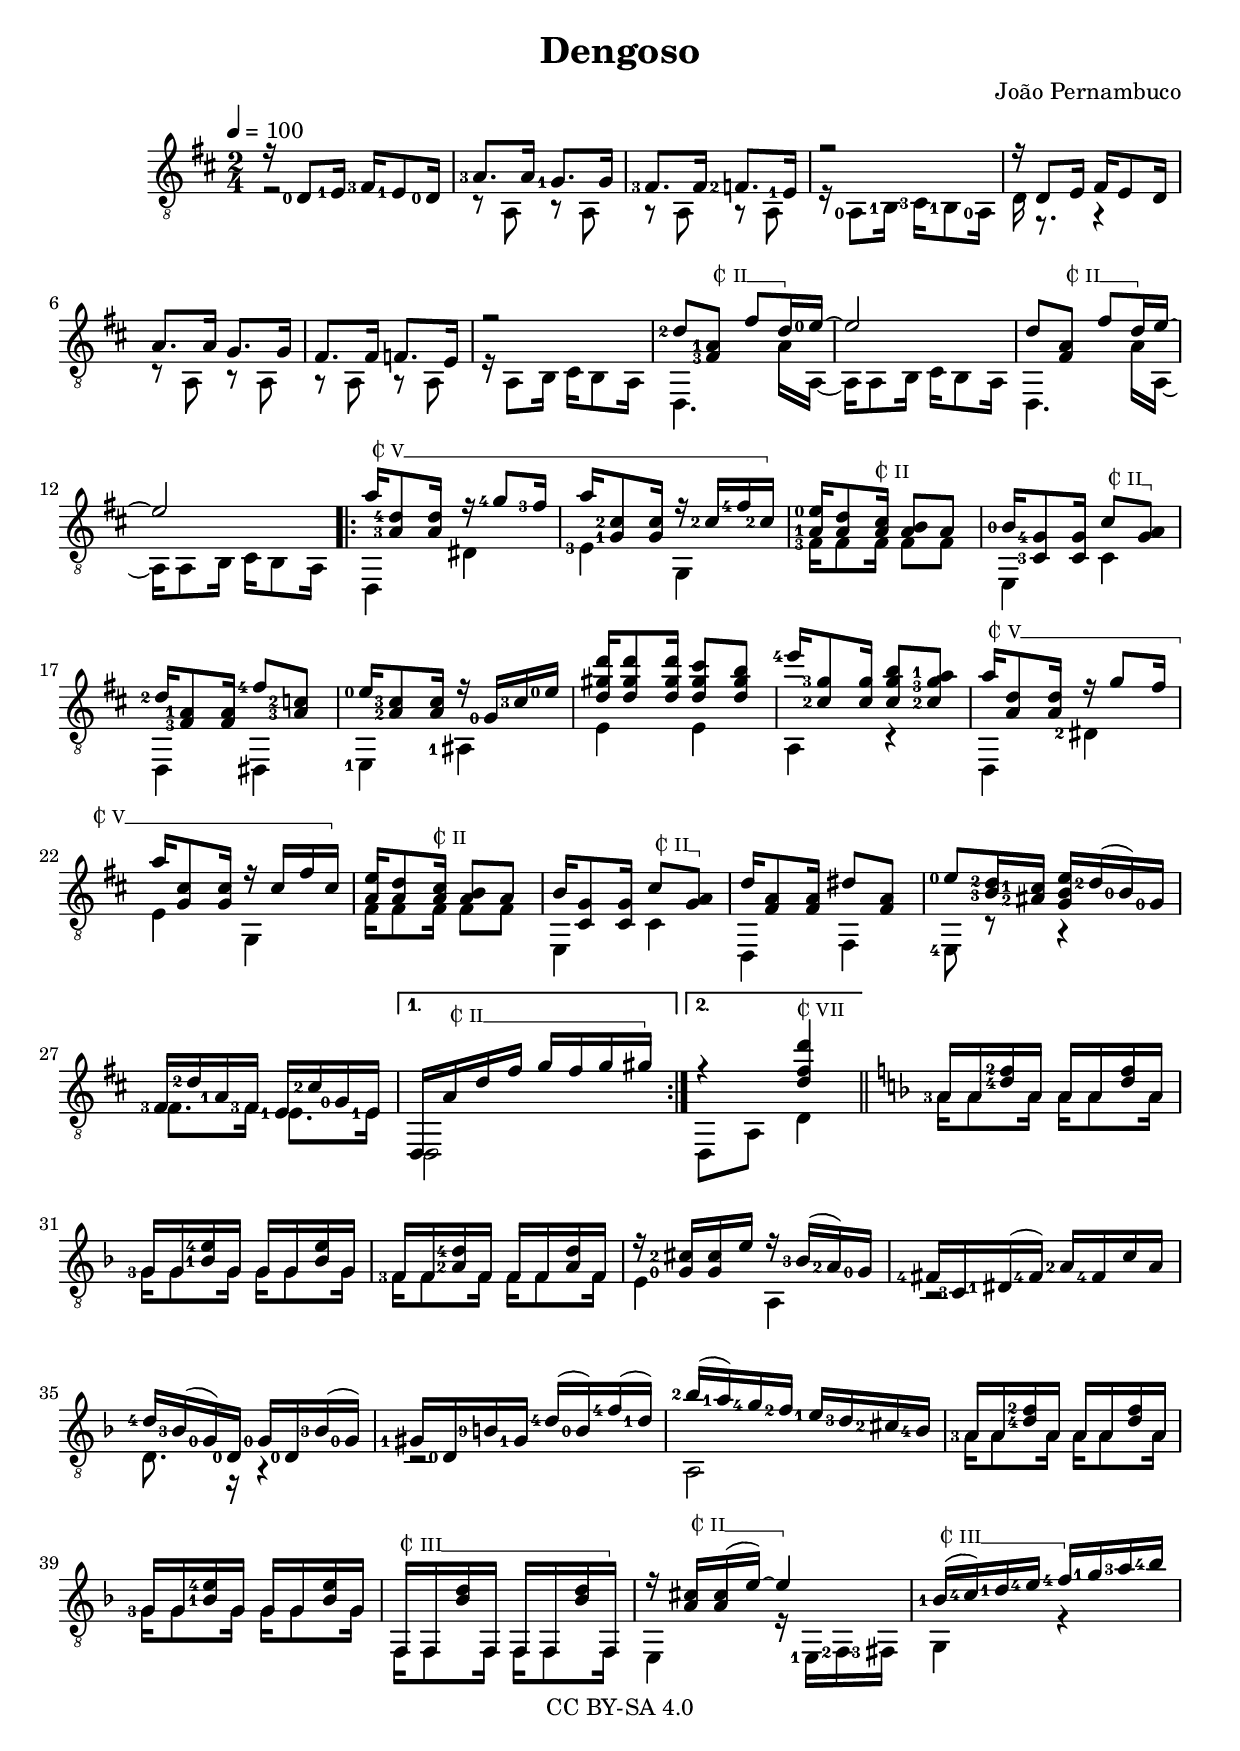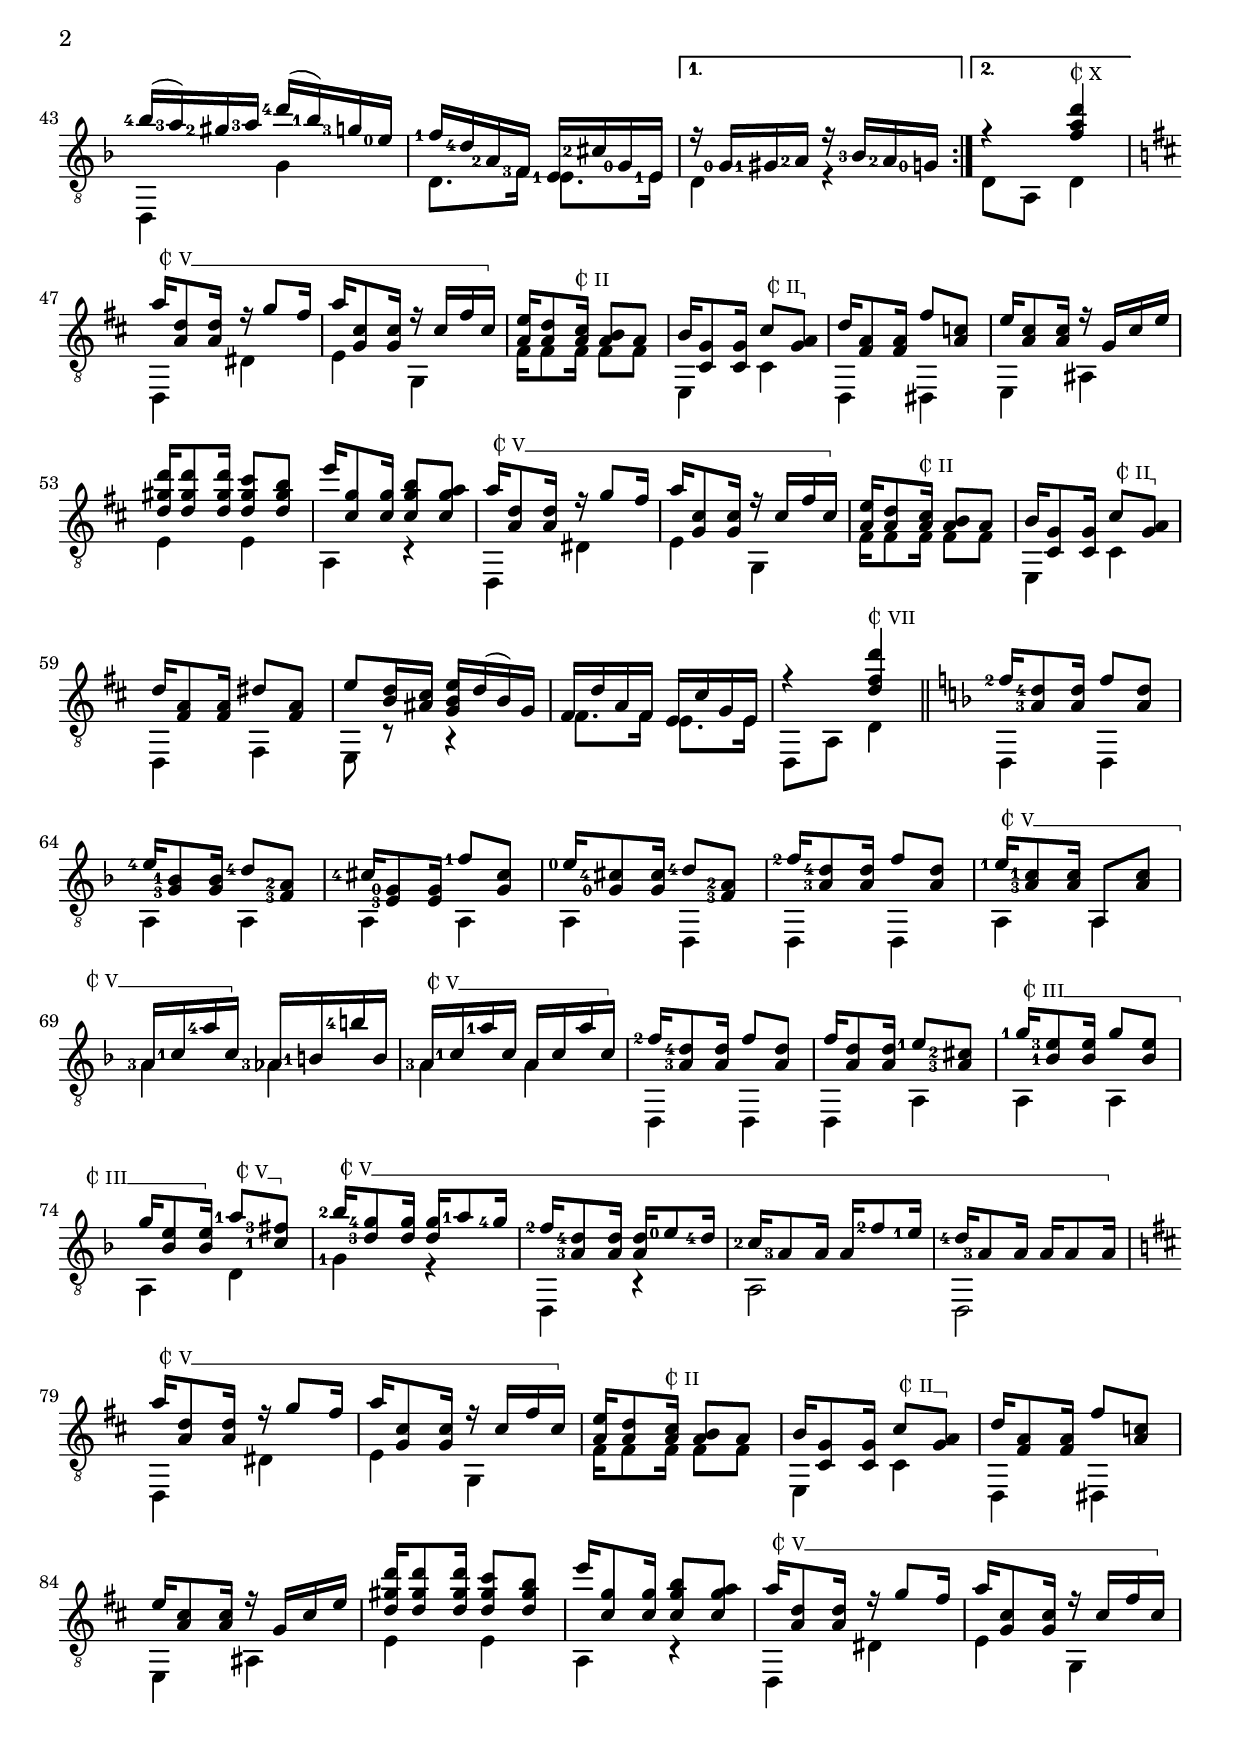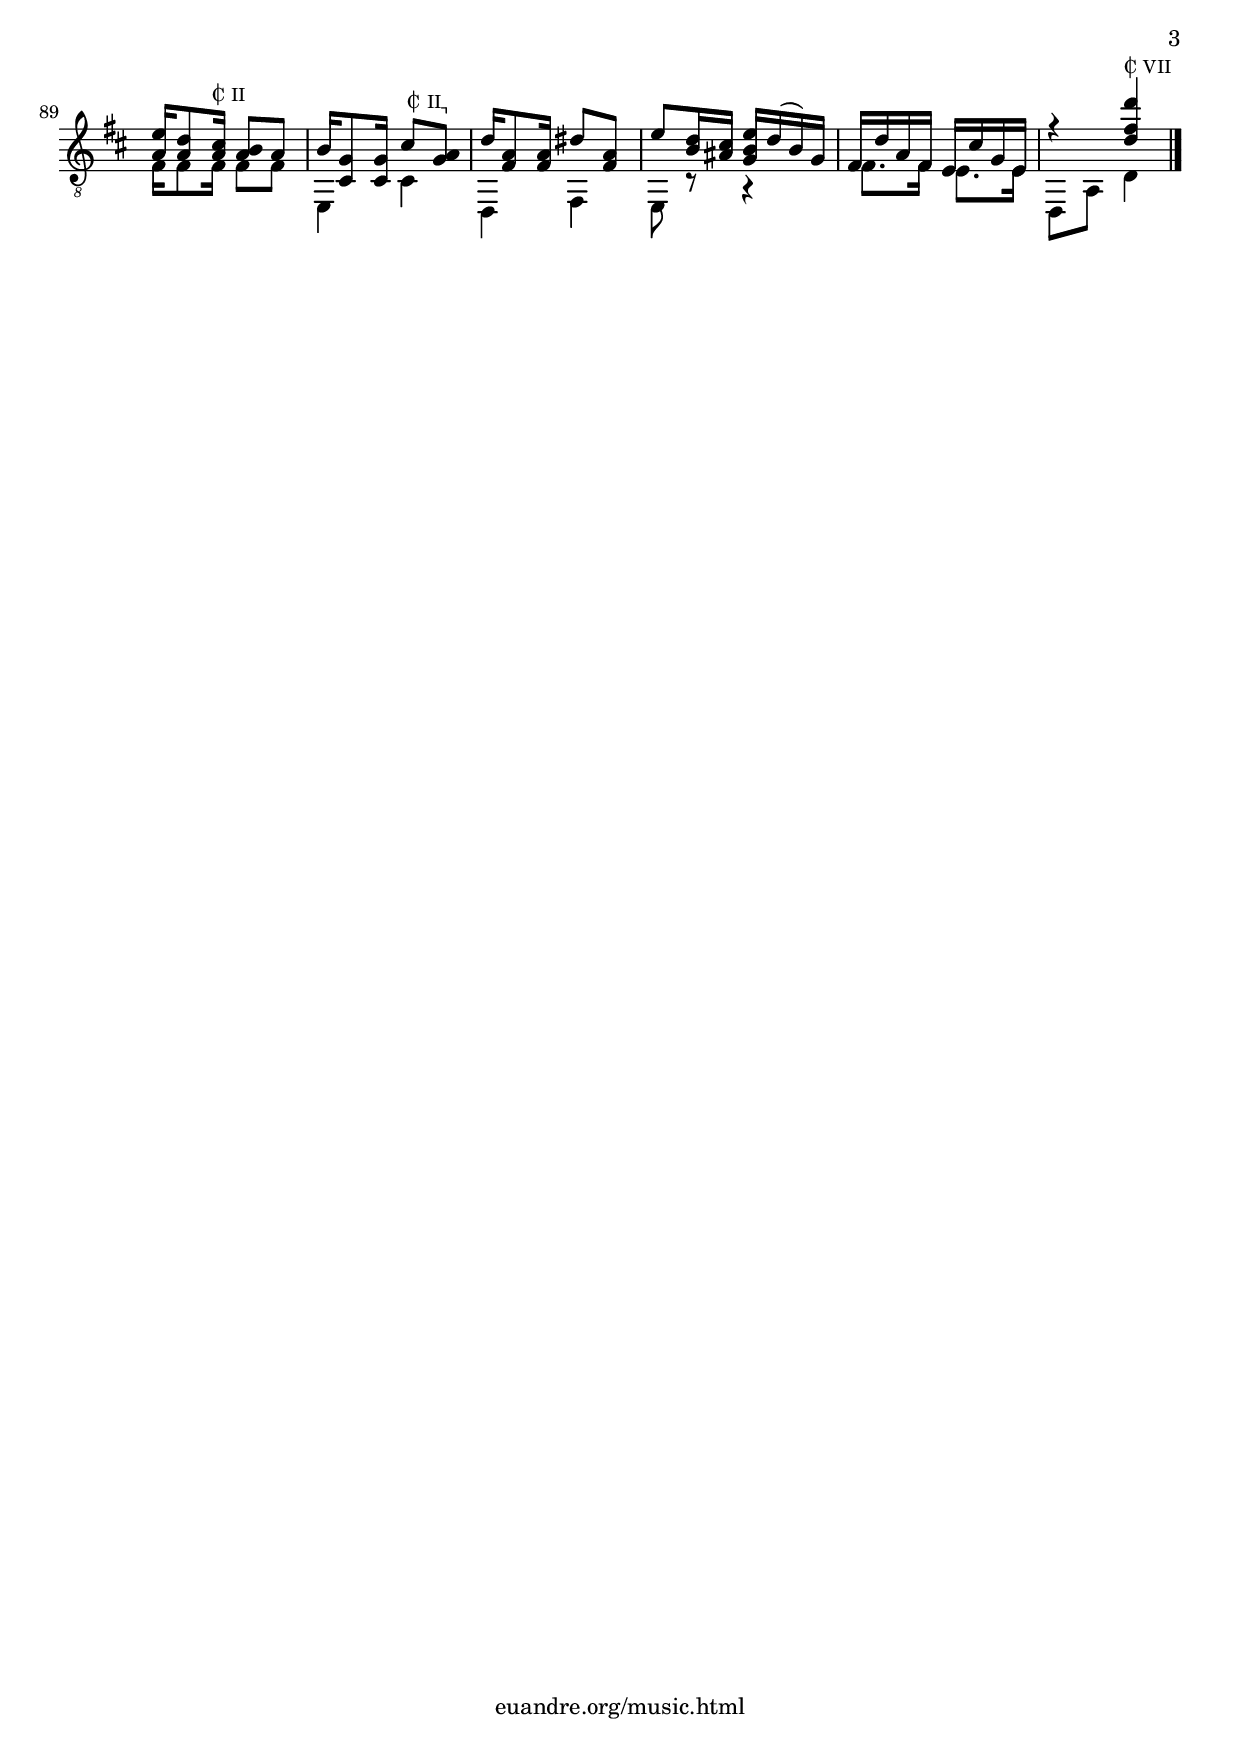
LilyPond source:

\version "2.20.0"
\pointAndClickOff

\header {
  title = "Dengoso"
  composer = "João Pernambuco"
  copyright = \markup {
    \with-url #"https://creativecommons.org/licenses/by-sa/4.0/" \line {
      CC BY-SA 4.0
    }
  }
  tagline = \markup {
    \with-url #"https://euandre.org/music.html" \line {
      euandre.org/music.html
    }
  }
}

cWithSlash = \markup {
  \fontsize #-2
  \combine \roman C \translate #'(0.6 . -0.4) \draw-line #'(0 . 2.0)
}

pestana =
#(define-music-function (barre location str music) (string? ly:music?)
   (let ((elts (extract-named-music music '(NoteEvent EventChord))))
     (if (pair? elts)
         (let ((first-element (first elts))
               (last-element (last elts)))
           (set! (ly:music-property first-element 'articulations)
                 (cons (make-music 'TextSpanEvent 'span-direction -1)
                       (ly:music-property first-element 'articulations)))
           (set! (ly:music-property last-element 'articulations)
                 (cons (make-music 'TextSpanEvent 'span-direction 1)
                       (ly:music-property last-element 'articulations))))))
   #{
     \once \override TextSpanner.font-shape = #'upright
     \once \override TextSpanner.style = #'line
     \once \override TextSpanner.bound-details =
     #`((right
         (text . ,#{ \markup { \draw-line #'( 0 . -.5) } #})
         (Y . 0))
        (left
         (text . ,#{ \markup { \cWithSlash \fontsize #-2 #str } #})
         (Y . 0)
         (attach-dir . -2)))
     $music
   #})

globals = {
  \clef "treble_8"
  \key d \major
  \time 2/4
  \set fingeringOrientations = #'(left)
  \tempo 4 = 100
}

upper = \relative c {
  \globals

  r16 <d-0>8 <e-1>16 <fis-3> <e-1>8 <d-0>16 |
  <a'-3>8. a16 <g-1>8. g16 |
  <fis-3>8. fis16 <f-2>8. <e-1>16 |
  r2 |

  r16 d8 e16 fis e8 d16 |
  a'8. a16 g8. g16 |
  fis8. fis16 f8. e16 |
  r2 |

  <d'-2>8 \pestana #"II" { <fis,-3 a-1> fis' d16 } <e-0>~ |
  e2 |
  d8 \pestana #"II" { <fis, a> fis' d16 } e~ |
  e2 |

  \repeat volta 2 {
    \pestana #"V" {
      a16 <a,-3 d-4>8 <a d>16 r16 <g'-4>8 <fis-3>16 |
      a16 <g,-1 cis-2>8 <g cis>16 r16 <cis-2> <fis-4> <cis-2> |
    }
    <a-1 e'-0>16 <a d>8 <a cis>16^\markup { \cWithSlash \fontsize #-2 II } <a b>8 a |
    <b-0>16 <cis,-3 g'-4>8 <cis g'>16 \pestana #"II" { cis'8 <g a> } |

    <d'-2>16 <fis,-3 a-1>8 <fis a>16 <fis'-4>8 <a,-3 c-2> |
    <e'-0>16 <a,-2 cis-3>8 <a cis>16 r16 <g-0> <cis-3> <e-0> |
    <d gis d'>16 <d gis d'>8 <d gis d'>16 <d gis cis>8 <d gis b> |
    <e'-4>16 <cis,-2 g'-3>8 <cis g'>16 <cis g' b>8 <cis-2 g'-3 a-1> |

    \pestana #"V" {
      a'16 <a, d>8 <a d>16 r16 <g'>8 <fis>16 |
      a16 <g, cis>8 <g cis>16 r16 <cis> <fis> <cis> |
    }
    <a e'>16 <a d>8 <a cis>16^\markup { \cWithSlash \fontsize #-2 II } <a b>8 a |
    <b>16 <cis, g'>8 <cis g'>16 \pestana #"II" { cis'8 <g a> } |

    d'16 <fis, a>8 <fis a>16 dis'8 <fis, a> |
    <e'-0>8 <b-3 d-2>16 <ais-2 cis-1> <g b e> <d'-2>( <b-0>) <g-0> |
    <fis-3> <d'-2> <a-1> <fis-3> <e-1> <cis'-2> <g-0> <e-1>
  }
  \alternative {
    { d, \pestana #"II" { a'' d fis g fis g gis } | }
    { r4 <d fis d'>^\markup {  \cWithSlash \fontsize #-2 VII } | }
  }
  \bar "||"
  
  \repeat volta 2 {
    \key d \minor
    
    <a-3>16 a <d-4 f-2> a a a <d f> a |
    <g-3> g <bes-1 e-4> g g g <bes e> g |
    <f-3> f <a-2 d-4> f f f <a d> f |
    r <g-0 cis-2> <g cis> e' r <bes-3>( <a-2>) <g-0> |
   
    <fis-4> <c-3> <dis-1>( <fis-4>) <a-2> <fis-4> c' a |
    <d-4> <bes-3>( <g-0>) <d-0> <g-0> <d-0> <bes'-3>( <g-0>) |
    <gis-1> <d-0> <b'-9> <gis-1> <d'-4>( <b-0>) <f'-4>( <d-1>) |
    <bes'-2>( <a-1>) <g-4> <f-2> <e-1> <d-3> <cis-2> <bes-4> |
    
    <a-3> a <d-4 f-2> a a a <d f> a |
    <g-3> g <bes-1 e-4> g g g <bes e> g |
    \pestana #"III" { f, f <bes' d> f, f f <bes' d> f, } |
    r \pestana #"II" { <a' cis> <a cis>( e')~ e4 }
    
    \pestana #"III" { <bes-1>16( <c-4>) <d-1> <e-4> <f-4> } <g-1> <a-3> <bes-4> |
    <bes-4>( <a-3>) <gis-2> <a-3> <d-4>( <bes-1>) <g-3> <e-0> |
    <f-1> <d-4> <a-2> <f-3> <e-1> <cis'-2> <g-0> <e-1>
  }
  \alternative {
    { r <g-0> <gis-1> <a-2> r <bes-3> <a-2> <g-0> | }
    { r4 <f' a d>^\markup { \cWithSlash \fontsize #-2 X } | }
  }
  
  \key d \major
  \pestana #"V" {
    a16 <a, d>8 <a d>16 r16 g'8 fis16 |
    a16 <g, cis>8 <g cis>16 r16 cis fis cis |
  }
  <a e'>16 <a d>8 <a cis>16^\markup { \cWithSlash \fontsize #-2 II } <a b>8 a |
  b16 <cis, g'>8 <cis g'>16 \pestana #"II" { cis'8 <g a> } |

  d'16 <fis, a>8 <fis a>16 fis'8 <a, c> |
  e'16 <a, cis>8 <a cis>16 r16 g cis e |
  <d gis d'>16 <d gis d'>8 <d gis d'>16 <d gis cis>8 <d gis b> |
  e'16 <cis, g'>8 <cis g'>16 <cis g' b>8 <cis g' a> |

  \pestana #"V" {
    a'16 <a, d>8 <a d>16 r16 g'8 fis16 |
    a16 <g, cis>8 <g cis>16 r16 cis fis cis |
  }
  <a e'>16 <a d>8 <a cis>16^\markup { \cWithSlash \fontsize #-2 II } <a b>8 a |
  b16 <cis, g'>8 <cis g'>16 \pestana #"II" { cis'8 <g a> } |

  d'16 <fis, a>8 <fis a>16 dis'8 <fis, a> |
  e'8 <b d>16 <ais cis> <g b e> d'( b) g |
  fis d' a fis e cis' g e
  r4 <d' fis d'>^\markup {  \cWithSlash \fontsize #-2 VII } | 
  \bar "||"
  
  \key d \minor
  <f-2>16 <a,-3 d-4>8 <a d>16 f'8 <a, d> |
  <e'-4>16 <g,-3 bes-1>8 <g bes>16 <d'-4>8 <f,-3 a-2> |
  <cis'-4>16 <e,-3 g-0>8 <e g>16 <f'-1>8 <g, cis> |
  <e'-0>16 <g,-0 cis-4>8 <g cis>16 <d'-4>8 <f,-3 a-2> |
  
  <f'-2>16 <a,-3 d-4>8 <a d>16 f'8 <a, d> | 
  \pestana #"V" {
    <e'-1>16 <a,-3 c-1>8 <a c>16 a,8 <a' c> |
    <a-3>16 <c-1> <a'-4> c, } <aes-3> <b-1> <b'-4> b, |
  \pestana #"V" { <a-3> <c-1> <a'-1> c, a c a' c, } |
  
  <f-2> <a,-3 d-4>8 <a d>16 f'8 <a, d> |
  f'16 <a, d>8 <a d>16 <e'-1>8 <a,-3 cis-2> |
  \pestana #"III" {
    <g'-1>16 <bes,-1 e-3>8 <bes e>16 g'8 <bes, e> |
    g'16 <bes, e>8 <bes e>16 } \pestana #"V" { <a'-1>8 <c,-1 fis-3> } |
  
  \pestana #"V" {
    <bes'-2>16 <d,-3 g-4>8 <d g>16 <d g> <a'-1>8 <g-4>16 |
    <f-2> <a,-3 d-4>8 <a d>16 <a d> <e'-0>8 <d-4>16 |
    <c-2> <a-3>8 a16 a <f'-2>8 <e-1>16 |
    <d-4> <a-3>8 a16 a a8 a16 |
  }
  
  \key d \major
  \pestana #"V" {
    a'16 <a, d>8 <a d>16 r16 g'8 fis16 |
    a16 <g, cis>8 <g cis>16 r16 cis fis cis |
  }
  <a e'>16 <a d>8 <a cis>16^\markup { \cWithSlash \fontsize #-2 II } <a b>8 a |
  b16 <cis, g'>8 <cis g'>16 \pestana #"II" { cis'8 <g a> } |

  d'16 <fis, a>8 <fis a>16 fis'8 <a, c> |
  e'16 <a, cis>8 <a cis>16 r16 g cis e |
  <d gis d'>16 <d gis d'>8 <d gis d'>16 <d gis cis>8 <d gis b> |
  e'16 <cis, g'>8 <cis g'>16 <cis g' b>8 <cis g' a> |

  \pestana #"V" {
    a'16 <a, d>8 <a d>16 r16 g'8 fis16 |
    a16 <g, cis>8 <g cis>16 r16 cis fis cis |
  }
  <a e'>16 <a d>8 <a cis>16^\markup { \cWithSlash \fontsize #-2 II } <a b>8 a |
  b16 <cis, g'>8 <cis g'>16 \pestana #"II" { cis'8 <g a> } |

  d'16 <fis, a>8 <fis a>16 dis'8 <fis, a> |
  e'8 <b d>16 <ais cis> <g b e> d'( b) g |
  fis d' a fis e cis' g e
  r4 <d' fis d'>^\markup {  \cWithSlash \fontsize #-2 VII } | 
  \bar "|."
}

lower = \relative c {
  \globals

  r2 |
  r8 a r a |
  r8 a r a |
  r16 <a-0>8 <b-1>16 <cis-3> <b-1>8 <a-0>16 |

  d16 r8. r4
  r8 a r a |
  r8 a r a |
  r16 a8 b16 cis b8 a16 |

  d,4. a''16 a,~ |
  a a8 b16 cis b8 a16
  d,4. a''16 a,~ |
  a a8 b16 cis b8 a16 |

  \repeat volta 2 {
    d,4 dis' |
    <e-3> g, |
    <fis'-3>16 fis8 fis16 fis8 fis |
    e,4 cis' |

    d, dis |
    <e-1> <ais-1> |
    e' e |
    a, r4 |

    d, <dis'-2> |
    e g, |
    fis'16 fis8 fis16 fis8 fis |
    e,4 cis' |

    d, fis |
    <e-4>8 r8 r4 |
    fis'8. fis16 e8. e16 |
  }
  \alternative {
    { d,2 | }
    { d8 a' d4 | }
  }
  
  \bar "||"
  
  \repeat volta 2 {
    \key d \minor
    
    a'16 a8 a16 a a8 a16 |
    g g8 g16 g g8 g16 |
    f f8 f16 f f8 f16 |
    e4 a, |
    
    r2 |
    d8. r16 r4 |
    r2 |
    a2 |
    
    a'16 a8 a16 a a8 a16 |
    g g8 g16 g g8 g16 |
    f, f8 f16 f f8 f16 |
    e4 r16 <e-1> <f-2> <fis-3> |
    
    g4 r4 |
    d g' |
    d8. f16 e8. e16 |
  }
  \alternative {
    { d4 r | }
    { d8 a d4 | }
  }
  
  \key d \major
  d,4 dis' |
  <e> g, |
  <fis'>16 fis8 fis16 fis8 fis |
  e,4 cis' |

  d, dis |
  <e> <ais> |
  e' e |
  a, r4 |

  d, <dis'> |
  e g, |
  fis'16 fis8 fis16 fis8 fis |
  e,4 cis' |

  d, fis |
  <e>8 r8 r4 |
  fis'8. fis16 e8. e16 |
  d,8 a' d4 |
  
  \key d \minor
  d,4 d |
  a' a |
  a a |
  a d, |
  
  d d |
  a' a |
  a' aes |
  a a |
  
  d,, d |
  d a' |
  a a |
  a d |
  
  <g-1> r |
  d, r |
  a'2 |
  d, |
  
  \key d \major
  d4 dis' |
  e g, |
  fis'16 fis8 fis16 fis8 fis |
  e,4 cis' |

  d, dis |
  e ais |
  e' e |
  a, r4 |

  d, dis' |
  e g, |
  fis'16 fis8 fis16 fis8 fis |
  e,4 cis' |

  d, fis |
  e8 r8 r4 |
  fis'8. fis16 e8. e16 |
  d,8 a' d4 |
  \bar "|."
}

staff = \new Staff <<
  \upper
  \\
  \lower
>>

\score {
  \staff
  \layout { }
}

\score {
  \unfoldRepeats \staff
  \midi { }
}